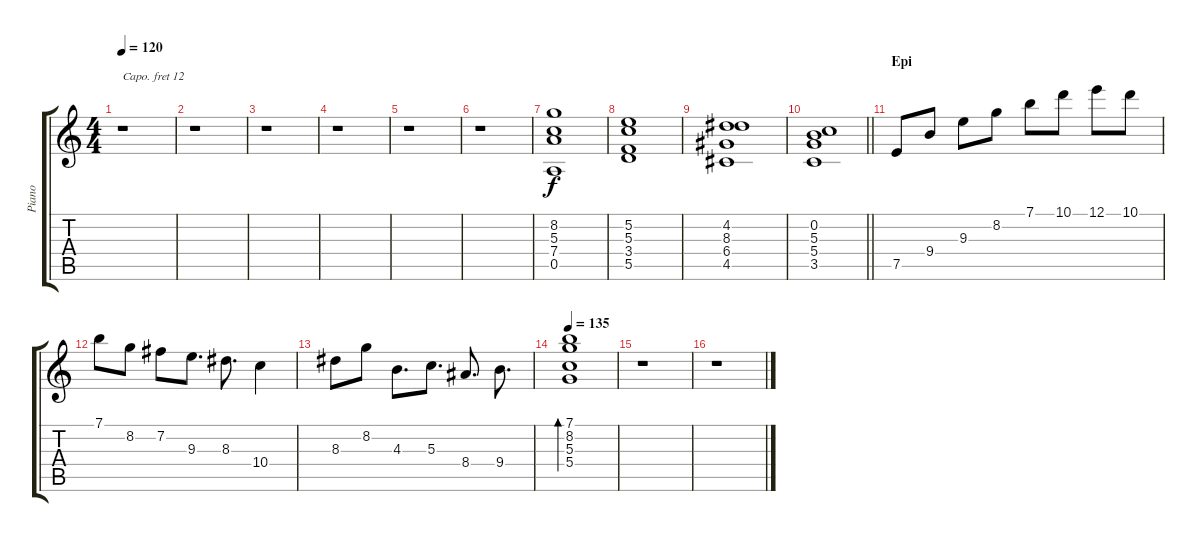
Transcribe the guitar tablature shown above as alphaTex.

\track ("Piano" "Piano") {instrument electricgrandpiano}
\staff {score tabs}
\capo 12
\tuning (E4 B3 G3 D3 A2 E2) {hide}
\ts (4 4)
\tempo 120
\clef g2
\ks c
r.1{dy f} |
r.1 |
r.1 |
r.1 |
r.1 |
r.1 |
(8.2 5.3 7.4 0.5).1 |
(5.2 5.3 3.4 5.5).1 |
(4.2 8.3 6.4 4.5).1 |
\barLineRight lightlight
(0.2 5.3 5.4 3.5).1 |
\section ("" "Epi")
7.5.8 9.4.8 9.3.8 8.2.8 7.1.8 10.1.8 12.1.8 10.1.8 |
7.1.8 8.2.8 7.2.8 9.3.8{d} 8.3.8{d} 10.4.4 |
8.3.8 8.2.8 4.3.8{d} 5.3.8{d} 8.4.8{d} 9.4.8{d} |
\tempo 135
(7.1 8.2 5.3 5.4).1{bd 480} |
r.1 |
r.1
